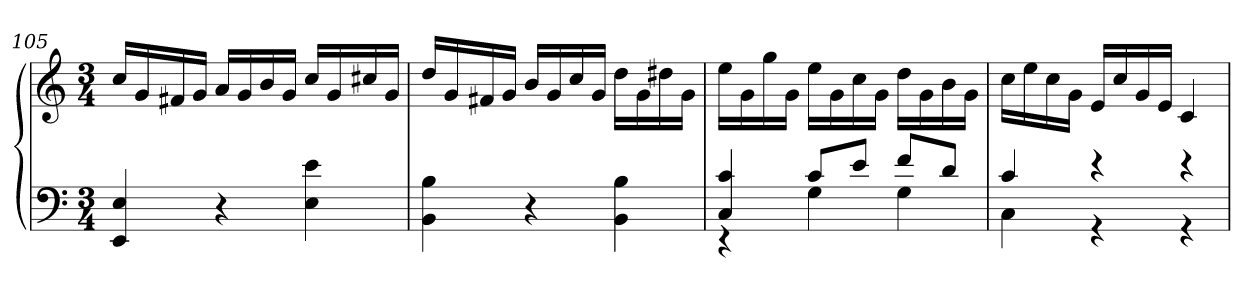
**kern	**kern
*part1	*part1
*staff2	*staff1
*clefF4	*clefG2
*k[]	*k[]
*M3/4	*M3/4
=105	=105
4EE 4E	16ccLL
.	16g
.	16f#X
.	16gJJ
4r	16aLL
.	16g
.	16b
.	16gJJ
4E 4e	16ccLL
.	16g
.	16cc#X
.	16gJJ
=106	=106
4BB 4B	16ddLL
.	16g
.	16f#X
.	16gJJ
4r	16bLL
.	16g
.	16cc
.	16gJJ
4BB 4B	16ddLL
.	16g
.	16dd#X
.	16gJJ
=107	=107
*^	*
4C 4c	4r	16eeLL
.	.	16g
.	.	16gg
.	.	16gJJ
8cL	4G	16eeLL
.	.	16g
8eJ	.	16cc
.	.	16gJJ
8fL	4G	16ddLL
.	.	16g
8dJ	.	16b
.	.	16gJJ
=108	=108	=108
4c	4C	16ccLL
.	.	16ee
.	.	16cc
.	.	16gJJ
4r	4r	16eLL
.	.	16cc
.	.	16g
.	.	16eJJ
4r	4r	4c
*v	*v	*
=	=
*-	*-
